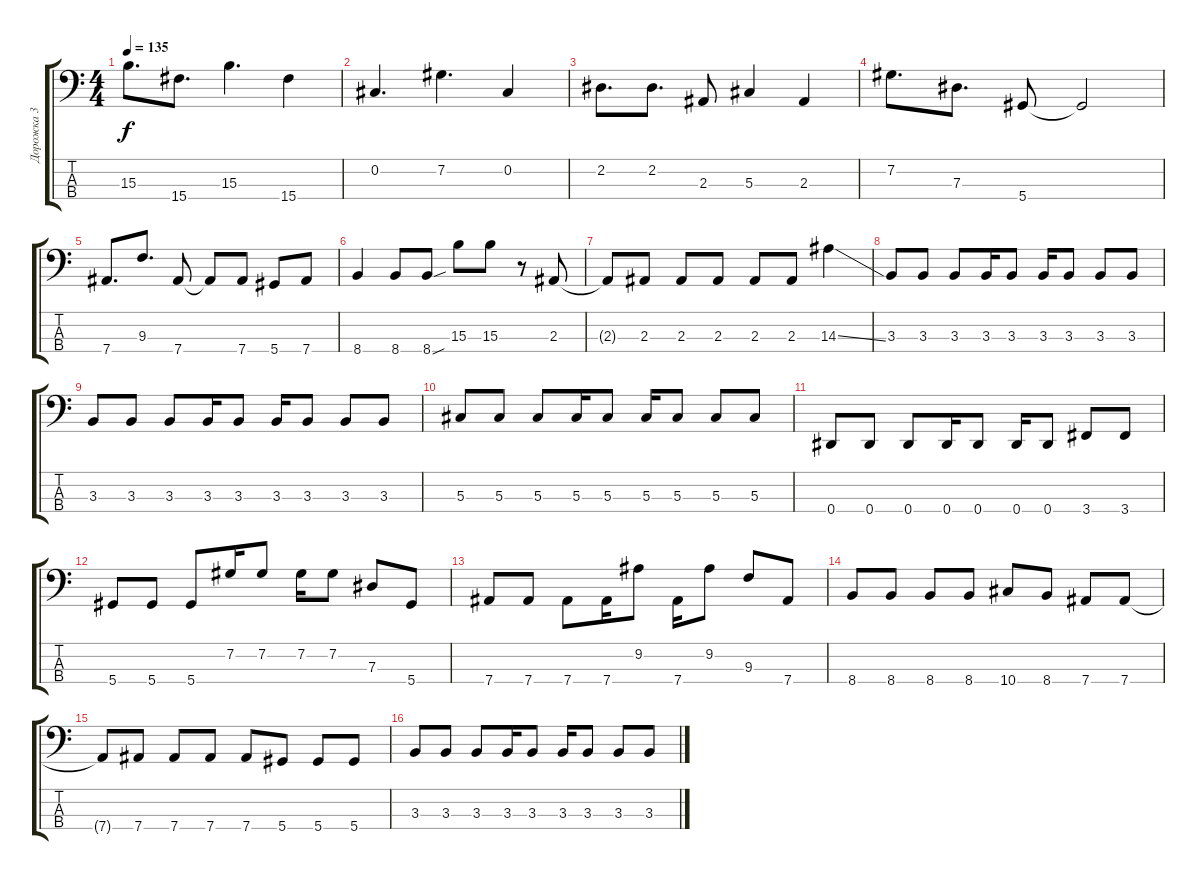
\track ("Дорожка 3" "Дорожка 3") {instrument electricbassfinger}
\staff {score tabs}
\tuning (Gb2 Db2 Ab1 Eb1) {hide}
\ts (4 4)
\tempo 135
\clef f4
\ks c
15.3.8{d dy f} 15.4.8{d} 15.3.4{d} 15.4.4 |
0.2.4{d} 7.2.4{d} 0.2.4 |
2.2.8{d} 2.2.8{d} 2.3.8 5.3.4 2.3.4 |
7.2.8{d} 7.3.8{d} 5.4.8 5.4{t}.2 |
7.4.8{d} 9.3.8{d} 7.4.8 7.4{t}.8 7.4.8 5.4.8 7.4.8 |
8.4.4 8.4.8 8.4{sou}.8 15.3.8 15.3.8 r.8 2.3.8 |
2.3{t}.8 2.3.8 2.3.8 2.3.8 2.3.8 2.3.8 14.3{ss}.4 |
3.3.8 3.3.8 3.3.8 3.3.16 3.3.8 3.3.16 3.3.8 3.3.8 3.3.8 |
3.3.8 3.3.8 3.3.8 3.3.16 3.3.8 3.3.16 3.3.8 3.3.8 3.3.8 |
5.3.8 5.3.8 5.3.8 5.3.16 5.3.8 5.3.16 5.3.8 5.3.8 5.3.8 |
0.4.8 0.4.8 0.4.8 0.4.16 0.4.8 0.4.16 0.4.8 3.4.8 3.4.8 |
5.4.8 5.4.8 5.4.8 7.2.16 7.2.8 7.2.16 7.2.8 7.3.8 5.4.8 |
7.4.8 7.4.8 7.4.8 7.4.16 9.2.8 7.4.16 9.2.8 9.3.8 7.4.8 |
8.4.8 8.4.8 8.4.8 8.4.8 10.4.8 8.4.8 7.4.8 7.4.8 |
7.4{t}.8 7.4.8 7.4.8 7.4.8 7.4.8 5.4.8 5.4.8 5.4.8 |
3.3.8 3.3.8 3.3.8 3.3.16 3.3.8 3.3.16 3.3.8 3.3.8 3.3.8
